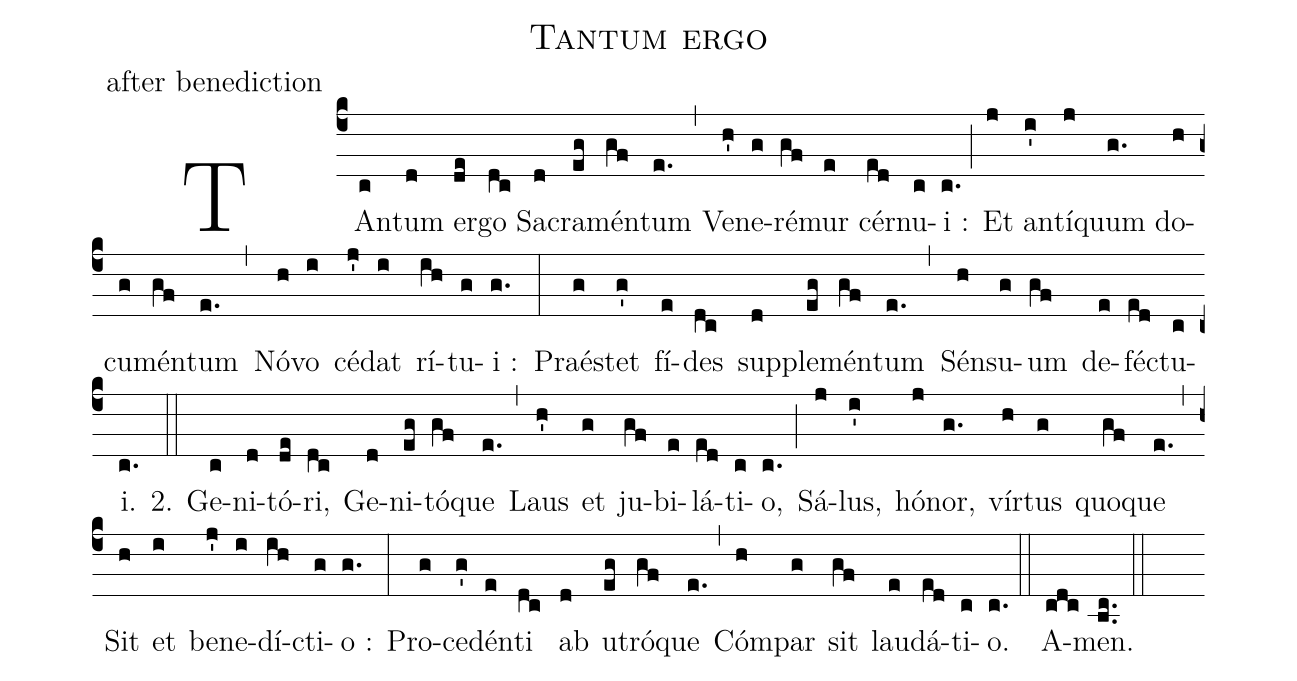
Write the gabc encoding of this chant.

name: Tantum ergo;
office-part: after benediction;
%%
% The syntax in this part is called gabc. Please refer to http://home.gna.org/gregorio/gabc/#basis

(c4)TAn(c)tum(d) er(de)go(dc) Sa(d)cra(eg)mén(gf)tum(e.) (,)
Ve(h')ne(g)ré(gf)mur(e) cér(ed)nu(c)i :(c.) (;)
Et(j) an(i')tí(j)quum(g.) do(h)cu(g)mén(gf)tum(e.) (,)
Nó(h)vo(i) cé(j')dat(i) rí(ih)tu(g)i :(g.) (:)
Praé(g)stet(g') fí(e)des(dc) sup(d)ple(eg)mén(gf)tum(e.) (,)
Sén(h)su(g)um(gf) de(e)fé(ed)ctu(c)i.(c.) (::)

2. Ge(c)ni(d)tó(de)ri,(dc) Ge(d)ni(eg)tó(gf)que(e.) (,)
Laus(h') et(g) ju(gf)bi(e)lá(ed)ti(c)o,(c.) (;)
Sá(j)lus,(i') hó(j)nor,(g.) vír(h)tus(g) quo(gf)que(e.) (,)
Sit(h) et(i) be(j')ne(i)dí(ih)cti(g)o :(g.) (:)
Pro(g)ce(g')dén(e)ti(dc) ab(d) u(eg)tró(gf)que(e.) (,)
Cóm(h)par(g) sit(gf) lau(e)dá(ed)ti(c)o.(c.) (::)
A(cdc)men.(bc..) (::)
